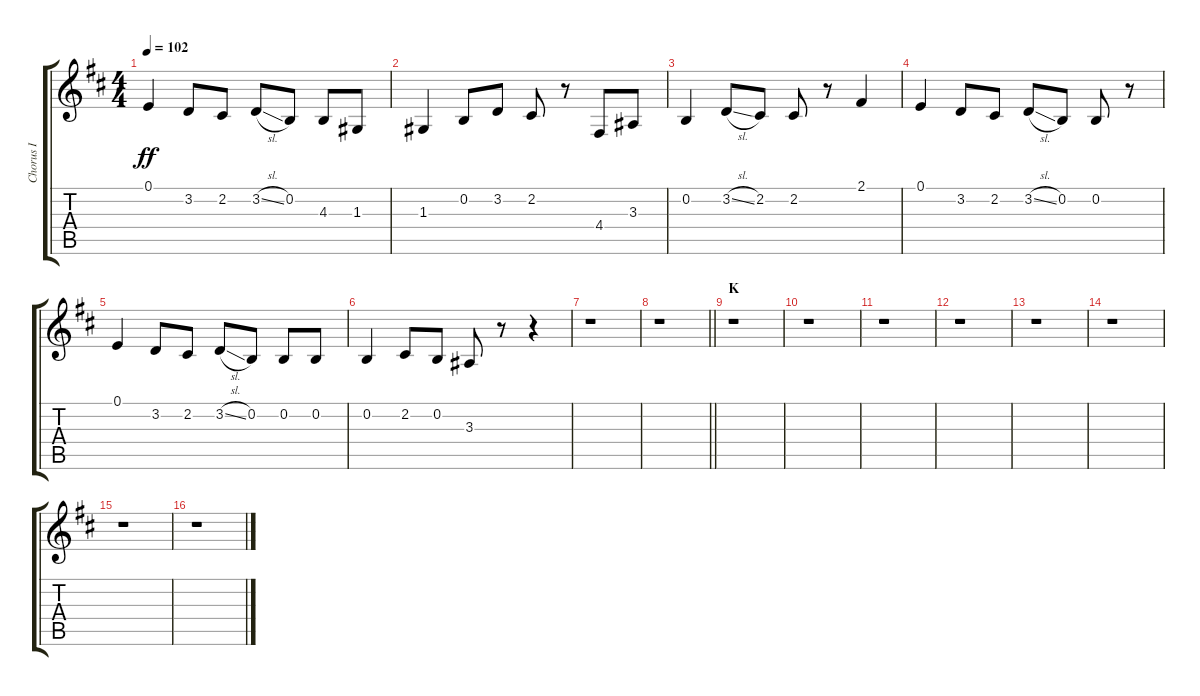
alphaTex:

\track ("Chorus I" "Chorus I") {instrument voiceoohs}
\staff {score tabs}
\tuning (E4 B3 G3 D3 A2 E2) {hide}
\ts (4 4)
\tempo 102
\clef g2
\ks d
0.1.4{dy ff} 3.2.8 2.2.8 3.2{sl}.8 0.2.8 4.3.8 1.3.8 |
1.3.4 0.2.8 3.2.8 2.2.8 r.8 4.4.8 3.3.8 |
0.2.4 3.2{sl}.8 2.2.8 2.2.8 r.8 2.1.4 |
0.1.4 3.2.8 2.2.8 3.2{sl}.8 0.2.8 0.2.8 r.8 |
0.1.4 3.2.8 2.2.8 3.2{sl}.8 0.2.8 0.2.8 0.2.8 |
0.2.4 2.2.8 0.2.8 3.3.8 r.8 r.4 |
r.1 |
\barLineRight lightlight
r.1 |
\section ("" "K")
r.1 |
r.1 |
r.1 |
r.1 |
r.1 |
r.1 |
r.1 |
r.1
